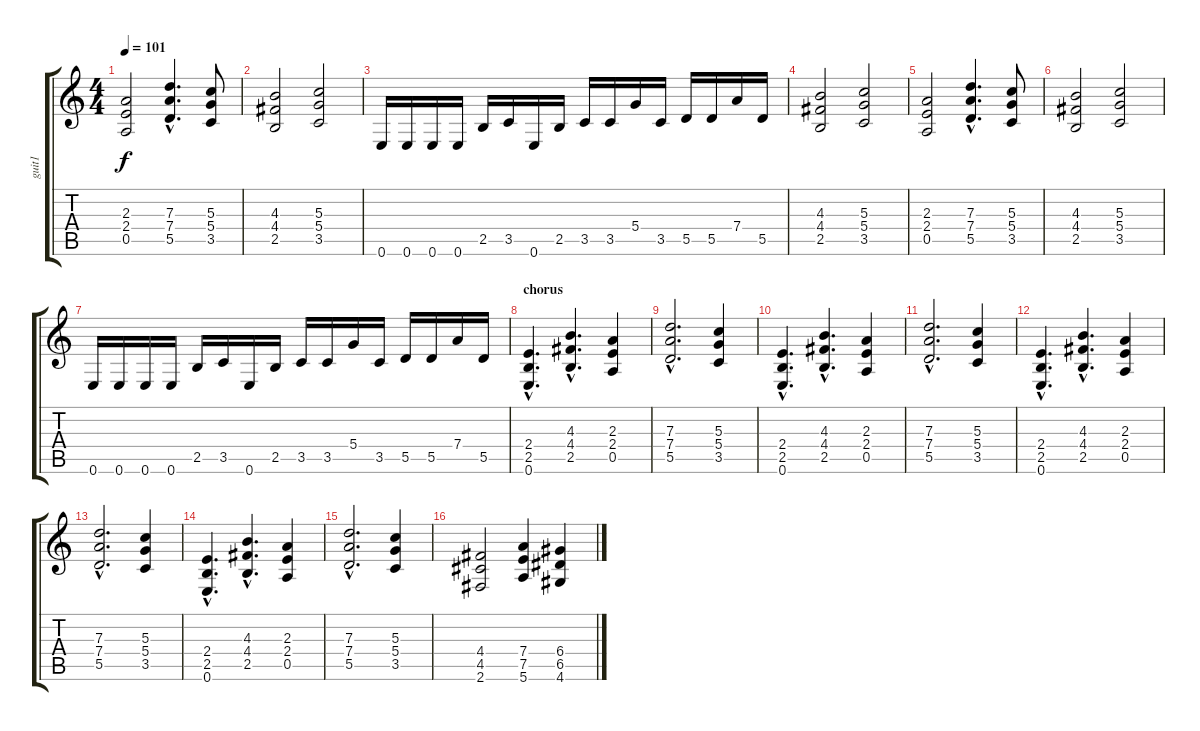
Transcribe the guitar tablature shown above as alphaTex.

\track ("guit1" "guit1") {instrument acousticguitarsteel}
\staff {score tabs}
\tuning (E4 B3 G3 D3 A2 E2) {hide}
\ts (4 4)
\tempo 101
\clef g2
\ks c
(2.3 2.4 0.5).2{dy f} (7.3{hac} 7.4{hac} 5.5{hac}).4{d} (5.3 5.4 3.5).8 |
(4.3 4.4 2.5).2 (5.3 5.4 3.5).2 |
0.6.16 0.6.16 0.6.16 0.6.16 2.5.16 3.5.16 0.6.16 2.5.16 3.5.16 3.5.16 5.4.16 3.5.16 5.5.16 5.5.16 7.4.16 5.5.16 |
(4.3 4.4 2.5).2{instrument distortionguitar} (5.3 5.4 3.5).2 |
(2.3 2.4 0.5).2 (7.3{hac} 7.4{hac} 5.5{hac}).4{d} (5.3 5.4 3.5).8 |
(4.3 4.4 2.5).2 (5.3 5.4 3.5).2 |
0.6.16 0.6.16 0.6.16 0.6.16 2.5.16 3.5.16 0.6.16 2.5.16 3.5.16 3.5.16 5.4.16 3.5.16 5.5.16 5.5.16 7.4.16 5.5.16 |
\section ("" "chorus")
(2.4{hac} 2.5{hac} 0.6{hac}).4{d instrument distortionguitar} (4.3{hac} 4.4{hac} 2.5{hac}).4{d} (2.3 2.4 0.5).4 |
(7.3{hac} 7.4{hac} 5.5{hac}).2{d} (5.3 5.4 3.5).4 |
(2.4{hac} 2.5{hac} 0.6{hac}).4{d instrument distortionguitar} (4.3{hac} 4.4{hac} 2.5{hac}).4{d} (2.3 2.4 0.5).4 |
(7.3{hac} 7.4{hac} 5.5{hac}).2{d} (5.3 5.4 3.5).4 |
(2.4{hac} 2.5{hac} 0.6{hac}).4{d instrument distortionguitar} (4.3{hac} 4.4{hac} 2.5{hac}).4{d} (2.3 2.4 0.5).4 |
(7.3{hac} 7.4{hac} 5.5{hac}).2{d} (5.3 5.4 3.5).4 |
(2.4{hac} 2.5{hac} 0.6{hac}).4{d instrument distortionguitar} (4.3{hac} 4.4{hac} 2.5{hac}).4{d} (2.3 2.4 0.5).4 |
(7.3{hac} 7.4{hac} 5.5{hac}).2{d} (5.3 5.4 3.5).4 |
(4.4 4.5 2.6).2{instrument distortionguitar} (7.4 7.5 5.6).4 (6.4 6.5 4.6).4
